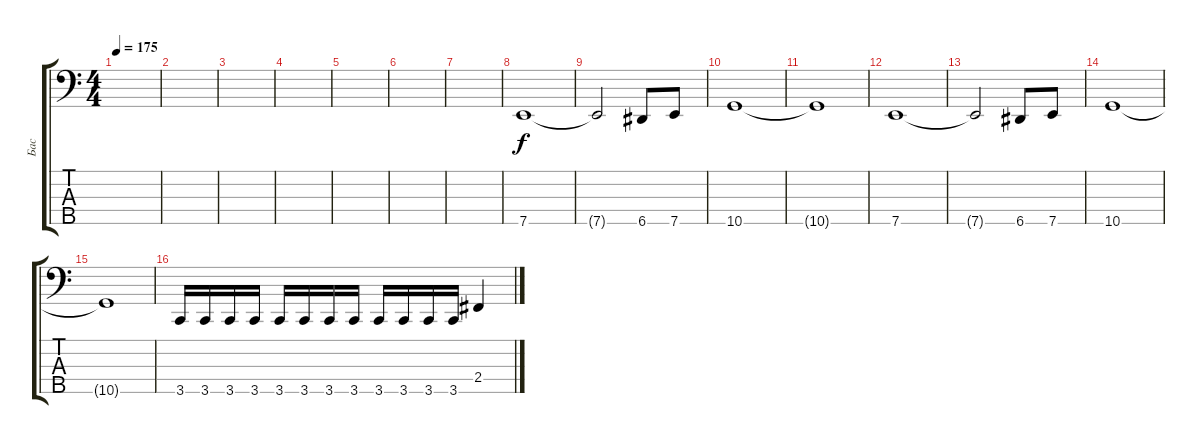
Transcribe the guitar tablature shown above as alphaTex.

\track ("Бас" "Бас") {instrument electricbasspick}
\staff {score tabs}
\tuning (G2 D2 A1 E1 A0) {hide}
\ts (4 4)
\tempo 175
\clef f4
\ks c
|
|
|
|
|
|
|
7.5.1 |
7.5{t}.2 6.5.8 7.5.8 |
10.5.1 |
10.5{t}.1 |
7.5.1 |
7.5{t}.2 6.5.8 7.5.8 |
10.5.1 |
10.5{t}.1 |
3.5.16 3.5.16 3.5.16 3.5.16 3.5.16 3.5.16 3.5.16 3.5.16 3.5.16 3.5.16 3.5.16 3.5.16 2.4.4
